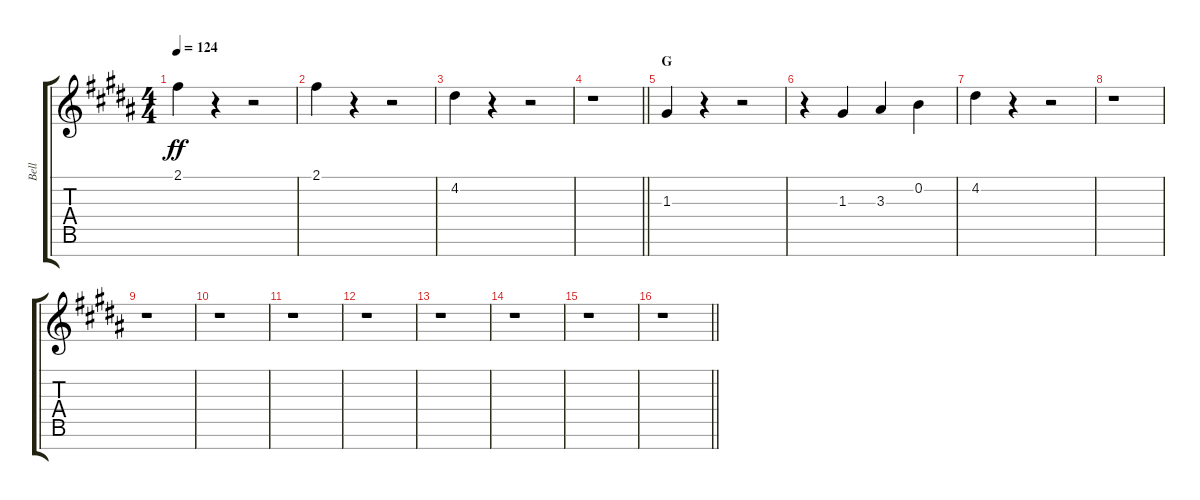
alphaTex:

\track ("Bell" "Bell") {instrument tubularbells}
\staff {score tabs}
\tuning (E5 B4 G4 D4 A3 E3 B2) {hide}
\ts (4 4)
\tempo 124
\clef g2
\ks b
2.1.4{dy ff} r.4 r.2 |
2.1.4 r.4 r.2 |
4.2.4 r.4 r.2 |
\barLineRight lightlight
r.1 |
\section ("" "G")
1.3.4 r.4 r.2 |
r.4 1.3.4 3.3.4 0.2.4 |
4.2.4 r.4 r.2 |
r.1 |
r.1 |
r.1 |
r.1 |
r.1 |
r.1 |
r.1 |
r.1 |
\barLineRight lightlight
r.1
